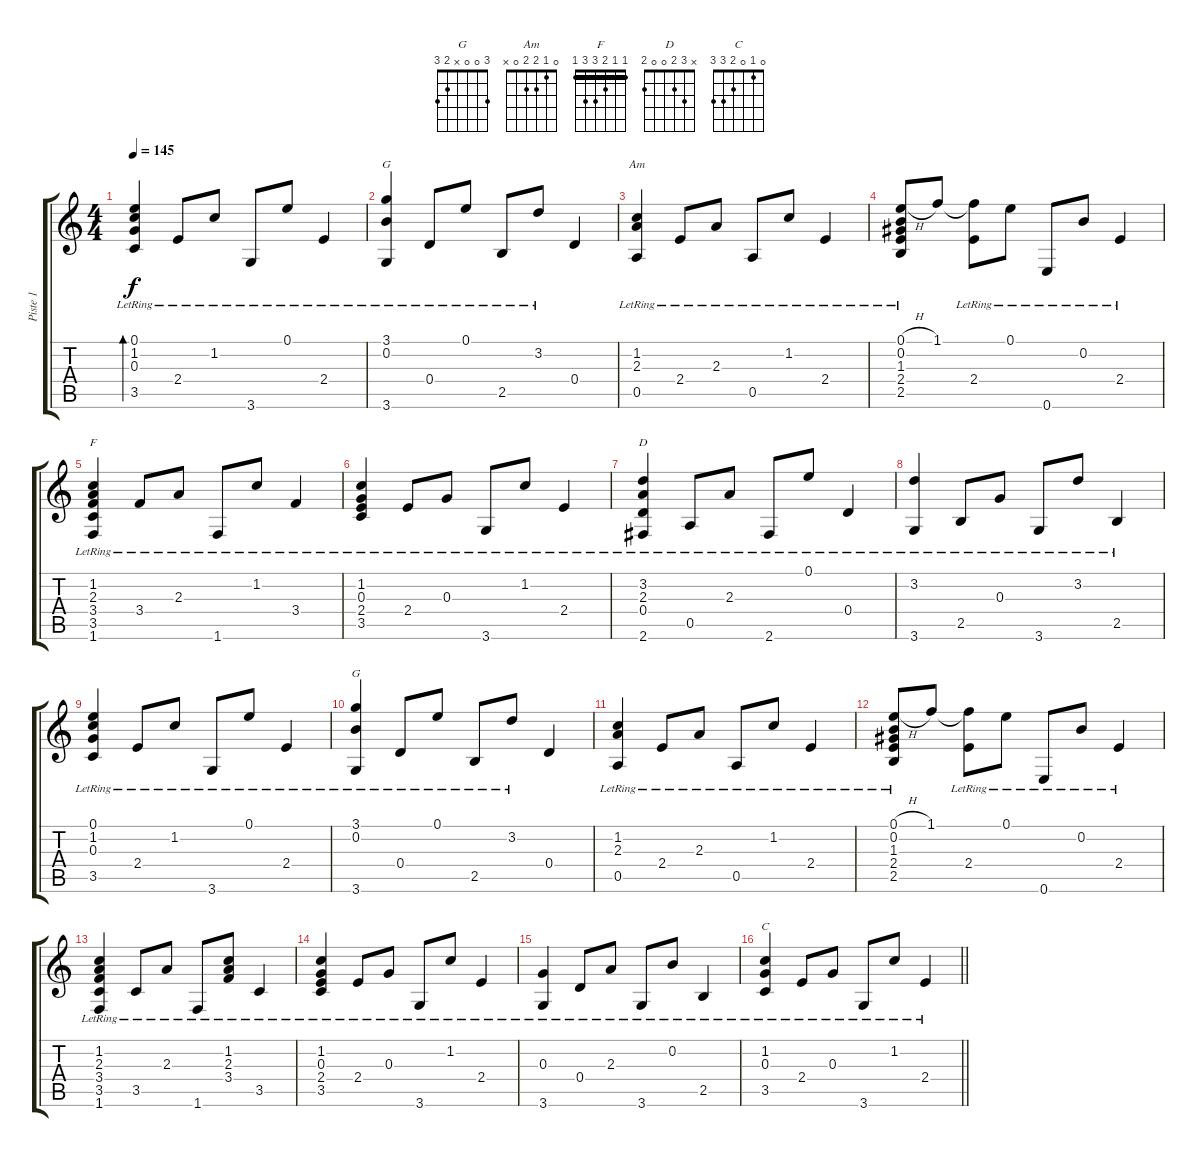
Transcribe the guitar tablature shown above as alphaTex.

\track ("Piste 1" "Piste 1") {instrument acousticguitarnylon}
\staff {score tabs}
\tuning (E4 B3 G3 D3 A2 E2) {hide}
\chord ("G" 3 0 0 0 2 3)
\chord ("Am" 0 1 2 2 0 x)
\chord ("F" 1 1 2 3 3 1) {barre 1}
\chord ("D" x 3 2 0 0 2)
\chord ("G" 3 0 0 x 2 3)
\chord ("C" 0 1 0 2 3 3)
\ts (4 4)
\tempo 145
\clef g2
\ks c
(0.1{lr} 1.2{lr} 0.3{lr} 3.5{lr}).4{bd 240 dy f instrument acousticguitarnylon} 2.4{lr}.8 1.2{lr}.8 3.6{lr}.8 0.1{lr}.8 2.4{lr}.4 |
(3.1{lr} 0.2{lr} 3.6{lr}).4{ch "G"} 0.4{lr}.8 0.1{lr}.8 2.5{lr}.8 3.2{lr}.8 0.4.4 |
(1.2{lr} 2.3{lr} 0.5{lr}).4{ch "Am"} 2.4{lr}.8 2.3{lr}.8 0.5{lr}.8 1.2{lr}.8 2.4{lr}.4 |
(0.1{h} 0.2{lr} 1.3{lr} 2.4{lr} 2.5{lr}).8 1.1.8 (1.1{t} 2.4{lr}).8 0.1{lr}.8 0.6{lr}.8 0.2{lr}.8 2.4{lr}.4 |
(1.2{lr} 2.3{lr} 3.4{lr} 3.5{lr} 1.6{lr}).4{ch "F"} 3.4{lr}.8 2.3{lr}.8 1.6{lr}.8 1.2{lr}.8 3.4{lr}.4 |
(1.2{lr} 0.3{lr} 2.4{lr} 3.5{lr}).4 2.4{lr}.8 0.3{lr}.8 3.6{lr}.8 1.2{lr}.8 2.4{lr}.4 |
(3.2{lr} 2.3{lr} 0.4{lr} 2.6{lr}).4{ch "D"} 0.5{lr}.8 2.3{lr}.8 2.6{lr}.8 0.1{lr}.8 0.4{lr}.4 |
(3.2{lr} 3.6{lr}).4 2.5{lr}.8 0.3{lr}.8 3.6{lr}.8 3.2{lr}.8 2.5{lr}.4 |
(0.1{lr} 1.2{lr} 0.3{lr} 3.5{lr}).4 2.4{lr}.8 1.2{lr}.8 3.6{lr}.8 0.1{lr}.8 2.4{lr}.4 |
(3.1{lr} 0.2{lr} 3.6{lr}).4{ch "G"} 0.4{lr}.8 0.1{lr}.8 2.5{lr}.8 3.2{lr}.8 0.4.4 |
(1.2{lr} 2.3{lr} 0.5{lr}).4 2.4{lr}.8 2.3{lr}.8 0.5{lr}.8 1.2{lr}.8 2.4{lr}.4 |
(0.1{h} 0.2{lr} 1.3{lr} 2.4{lr} 2.5{lr}).8 1.1.8 (1.1{t} 2.4{lr}).8 0.1{lr}.8 0.6{lr}.8 0.2{lr}.8 2.4{lr}.4 |
(1.2{lr} 2.3{lr} 3.4{lr} 3.5{lr} 1.6{lr}).4 3.5{lr}.8 2.3{lr}.8 1.6{lr}.8 (1.2{lr} 2.3{lr} 3.4{lr}).8 3.5{lr}.4 |
(1.2{lr} 0.3{lr} 2.4{lr} 3.5{lr}).4 2.4{lr}.8 0.3{lr}.8 3.6{lr}.8 1.2{lr}.8 2.4{lr}.4 |
(0.3{lr} 3.6{lr}).4 0.4{lr}.8 2.3{lr}.8 3.6{lr}.8 0.2{lr}.8 2.5{lr}.4 |
\barLineRight lightlight
(1.2{lr} 0.3{lr} 3.5{lr}).4{ch "C"} 2.4{lr}.8 0.3{lr}.8 3.6{lr}.8 1.2{lr}.8 2.4{lr}.4
